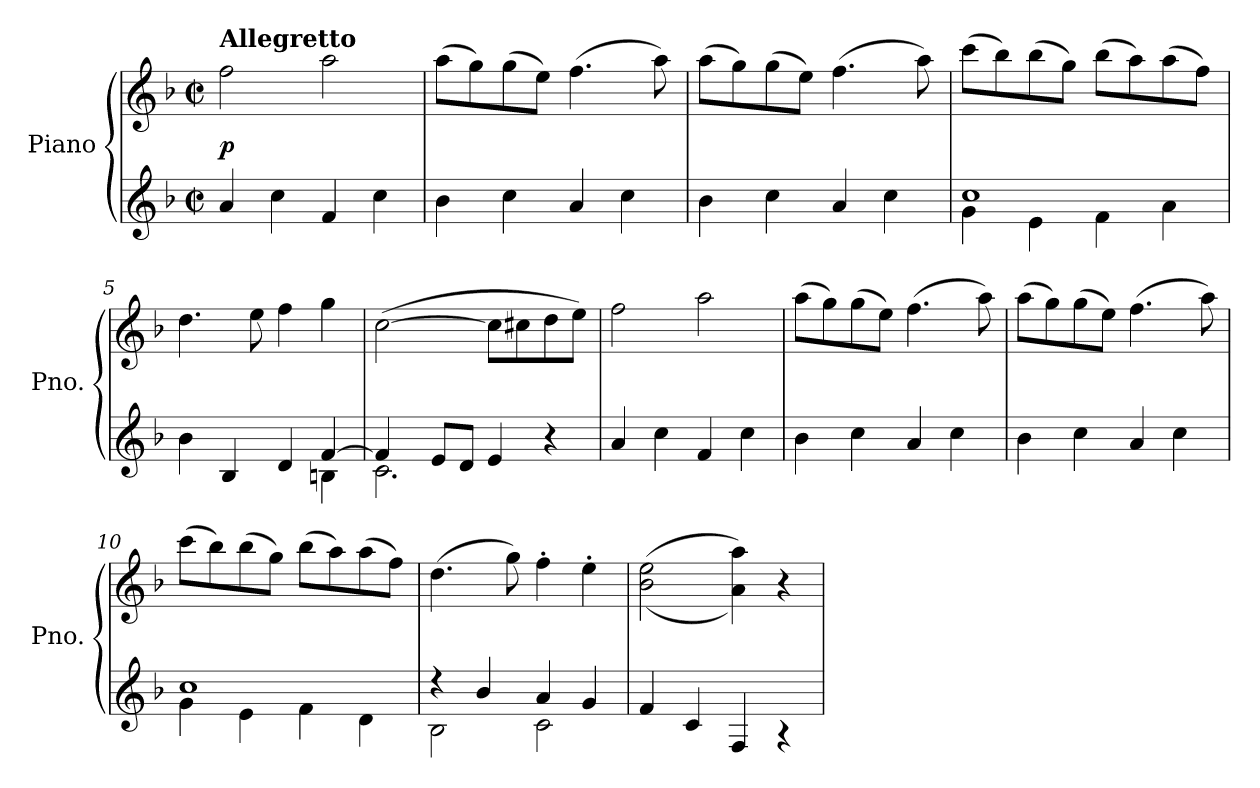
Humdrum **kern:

**kern	**kern	**dynam
*part1	*part1	*part1
*staff2	*staff1	*staff1/2
*I"Piano	*	*
*I'Pno.	*	*
!!LO:PB:g=z
*clefG2	*clefG2	*
*k[b-]	*k[b-]	*
*F:	*F:	*
*M2/2	*M2/2	*
*met(c|)	*met(c|)	*
*MM100	*MM100	*
=1	=1	=1
!	!LO:TX:a:B:t=Allegretto	!
4ai/	2ffi\	p
4cci\	.	.
4fi/	2aai\	.
4cci\	.	.
=2	=2	=2
4b-i\	(8aai\L	.
.	8ggi\)	.
4cci\	(8ggi\	.
.	8eei\J)	.
4ai/	(4.ffi\	.
4cci\	.	.
.	8aai\)	.
=3	=3	=3
4b-i\	(8aai\L	.
.	8ggi\)	.
4cci\	(8ggi\	.
.	8eei\J)	.
4ai/	(4.ffi\	.
4cci\	.	.
.	8aai\)	.
=4	=4	=4
*^	*	*
1cci	4gi\	(8ccci\L	.
.	.	8bb-i\)	.
.	4ei\	(8bb-i\	.
.	.	8ggi\J)	.
.	4fi\	(8bb-i\L	.
.	.	8aai\)	.
.	4ai\	(8aai\	.
.	.	8ffi\J)	.
=5	=5	=5	=5
4ryy	4b-i\	4.ddi\	.
4ryy	4B-i/	.	.
.	.	8eei\	.
4ryy	4di/	4ffi\	.
[4fi/	4Bni\	4ggi\	.
=6	=6	=6	=6
*	*	*^	*
4fi/]	2.ci\	([2cci\	8ryy	.
*	*	*v	*v	*
8ei/L	.	.	.
8di/J	.	.	.
4ei/	.	8cci\L]	.
*	*	*^	*
.	.	8cc#Xi\	8ryy	.
4ryy	4r	8ddi\	4ryy	.
.	.	8eei\J)	.	.
*v	*v	*	*	*
*	*v	*v	*
!!LO:LB:g=z
=7	=7	=7
4ai/	2ffi\	.
4cci\	.	.
4fi/	2aai\	.
4cci\	.	.
=8	=8	=8
4b-i\	(8aai\L	.
.	8ggi\)	.
4cci\	(8ggi\	.
.	8eei\J)	.
4ai/	(4.ffi\	.
4cci\	.	.
.	8aai\)	.
=9	=9	=9
4b-i\	(8aai\L	.
.	8ggi\)	.
4cci\	(8ggi\	.
.	8eei\J)	.
4ai/	(4.ffi\	.
4cci\	.	.
.	8aai\)	.
=10	=10	=10
*^	*	*
1cci	4gi\	(8ccci\L	.
.	.	8bb-i\)	.
.	4ei\	(8bb-i\	.
.	.	8ggi\J)	.
.	4fi\	(8bb-i\L	.
.	.	8aai\)	.
.	4di\	(8aai\	.
.	.	8ffi\J)	.
=11	=11	=11	=11
4r	2B-i\	(4.ddi\	.
4b-i/	.	.	.
.	.	8ggi\)	.
4ai/	2ci\	4ff'i\	.
4gi/	.	4ee'i\	.
=12	=12	=12	=12
1ryy	4fi/	((2b-i\ 2eei	.
.	4ci/	.	.
.	4Fi/	4ai\ 4aai))	.
.	4r	4r	.
*v	*v	*	*
=	=	=
*-	*-	*-
